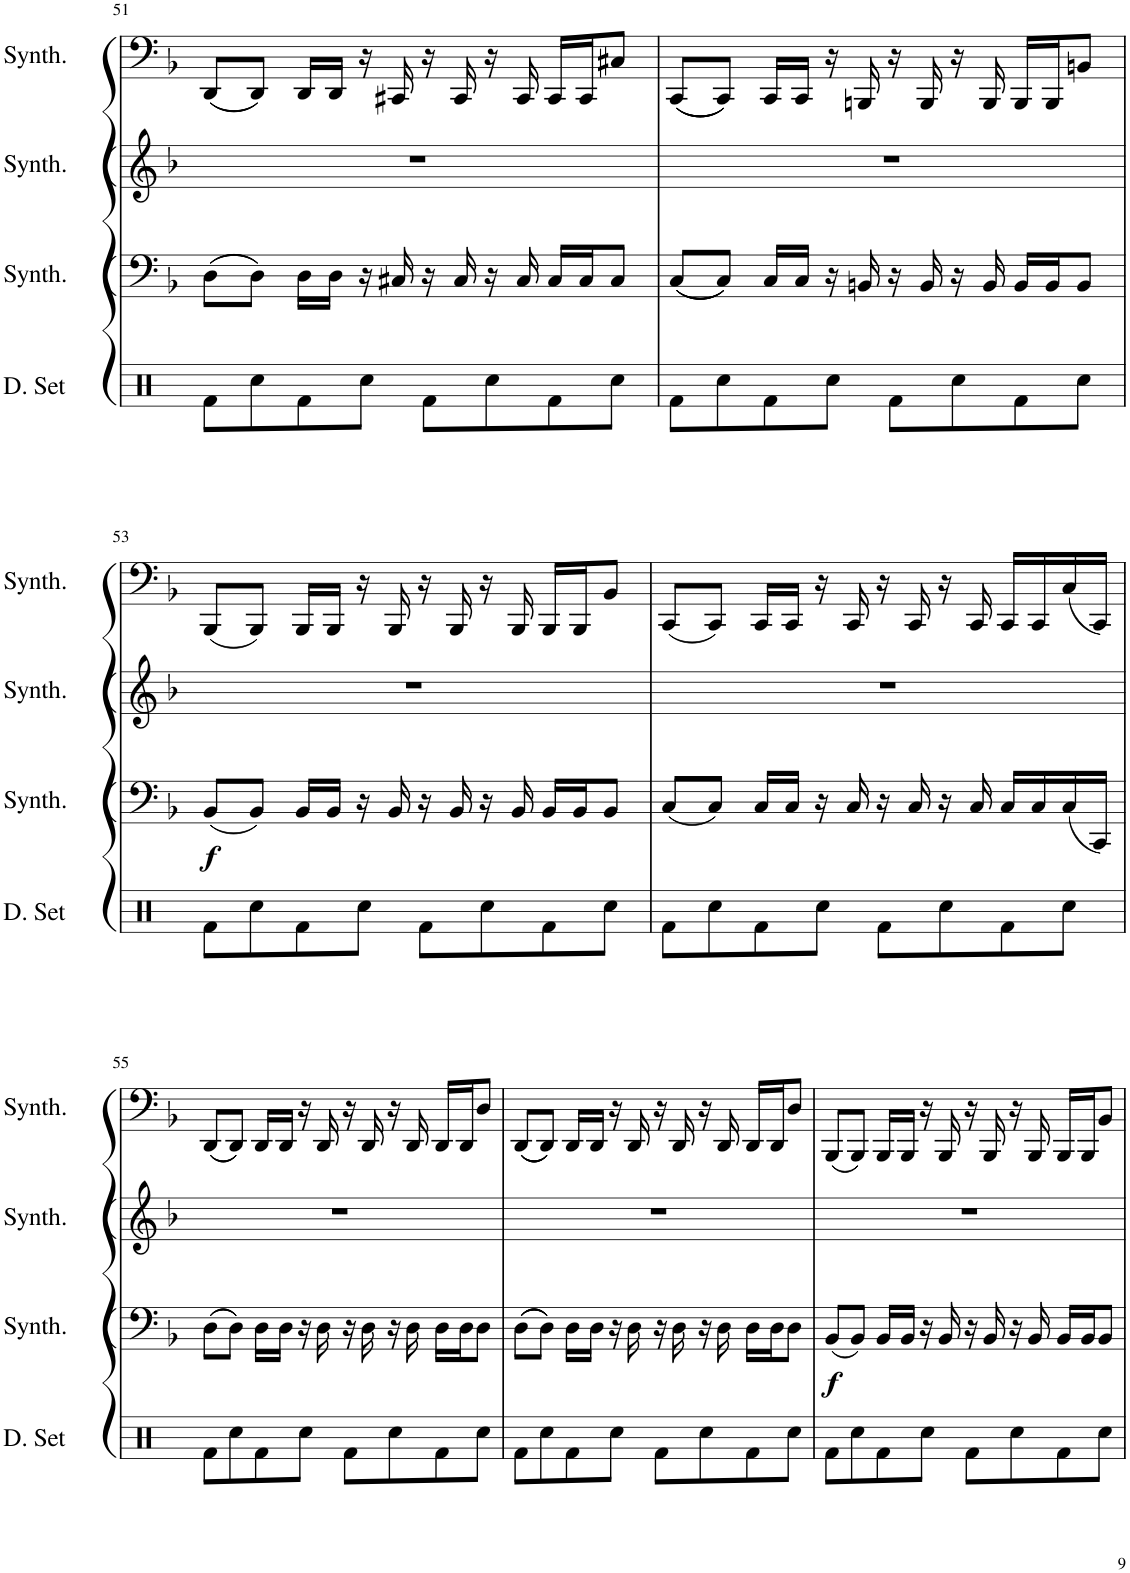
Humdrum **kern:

**kern	**kern	**dynam	**kern	**kern
*part4	*part3	*part3	*part2	*part1
*staff4	*staff3	*staff3	*staff2	*staff1
*I"Drumset	*I"Saw Synthesizer	*	*I"Square Synthesizer	*I"Square Synthesizer
*I'D. Set	*I'Synth.	*	*I'Synth.	*I'Synth.
!!LO:PB:g=z
*clefX	*clefF4	*	*clefG2	*clefF4
*k[]	*k[b-]	*	*k[b-]	*k[b-]
*M4/4	*M4/4	*	*M4/4	*M4/4
=51	=51	=51	=51	=51
8Rf\L	((8D\L	.	1r	((8DD/L
8Rcc\	8D\J))	.	.	8DD/J))
8Rf\	16D\LL	.	.	16DD/LL
.	16D\JJ	.	.	16DD/JJ
8Rcc\J	16r	.	.	16r
.	16C#X/	.	.	16CC#X/
8Rf\L	16r	.	.	16r
.	16C#/	.	.	16CC#/
8Rcc\	16r	.	.	16r
.	16C#/	.	.	16CC#/
8Rf\	16C#/LL	.	.	16CC#/LL
.	16C#/J	.	.	16CC#/J
8Rcc\J	8C#/J	.	.	8C#X/J
=52	=52	=52	=52	=52
8Rf\L	(((8C/L	.	1r	(((8CC/L
8Rcc\	8C/J)))	.	.	8CC/J)))
8Rf\	16C/LL	.	.	16CC/LL
.	16C/JJ	.	.	16CC/JJ
8Rcc\J	16r	.	.	16r
.	16BBn/	.	.	16BBBn/
8Rf\L	16r	.	.	16r
.	16BB/	.	.	16BBB/
8Rcc\	16r	.	.	16r
.	16BB/	.	.	16BBB/
8Rf\	16BB/LL	.	.	16BBB/LL
.	16BB/J	.	.	16BBB/J
8Rcc\J	8BB/J	.	.	8BBn/J
!!LO:LB:g=z
=53	=53	=53	=53	=53
!	!	!LO:DY:b	!	!
8Rf\L	(8BB-/L	f	1r	(8BBB-/L
8Rcc\	8BB-/J)	.	.	8BBB-/J)
8Rf\	16BB-/LL	.	.	16BBB-/LL
.	16BB-/JJ	.	.	16BBB-/JJ
8Rcc\J	16r	.	.	16r
.	16BB-/	.	.	16BBB-/
8Rf\L	16r	.	.	16r
.	16BB-/	.	.	16BBB-/
8Rcc\	16r	.	.	16r
.	16BB-/	.	.	16BBB-/
8Rf\	16BB-/LL	.	.	16BBB-/LL
.	16BB-/J	.	.	16BBB-/J
8Rcc\J	8BB-/J	.	.	8BB-/J
=54	=54	=54	=54	=54
8Rf\L	(8C/L	.	1r	(8CC/L
8Rcc\	8C/J)	.	.	8CC/J)
8Rf\	16C/LL	.	.	16CC/LL
.	16C/JJ	.	.	16CC/JJ
8Rcc\J	16r	.	.	16r
.	16C/	.	.	16CC/
8Rf\L	16r	.	.	16r
.	16C/	.	.	16CC/
8Rcc\	16r	.	.	16r
.	16C/	.	.	16CC/
8Rf\	16C/LL	.	.	16CC/LL
.	16C/	.	.	16CC/
8Rcc\J	(16C/	.	.	(16C/
.	16CC/JJ)	.	.	16CC/JJ)
!!LO:LB:g=z
=55	=55	=55	=55	=55
8Rf\L	((8D\L	.	1r	((8DD/L
8Rcc\	8D\J))	.	.	8DD/J))
8Rf\	16D\LL	.	.	16DD/LL
.	16D\JJ	.	.	16DD/JJ
8Rcc\J	16r	.	.	16r
.	16D\	.	.	16DD/
8Rf\L	16r	.	.	16r
.	16D\	.	.	16DD/
8Rcc\	16r	.	.	16r
.	16D\	.	.	16DD/
8Rf\	16D\LL	.	.	16DD/LL
.	16D\J	.	.	16DD/J
8Rcc\J	8D\J	.	.	8D/J
=56	=56	=56	=56	=56
8Rf\L	(((8D\L	.	1r	(((8DD/L
8Rcc\	8D\J)))	.	.	8DD/J)))
8Rf\	16D\LL	.	.	16DD/LL
.	16D\JJ	.	.	16DD/JJ
8Rcc\J	16r	.	.	16r
.	16D\	.	.	16DD/
8Rf\L	16r	.	.	16r
.	16D\	.	.	16DD/
8Rcc\	16r	.	.	16r
.	16D\	.	.	16DD/
8Rf\	16D\LL	.	.	16DD/LL
.	16D\J	.	.	16DD/J
8Rcc\J	8D\J	.	.	8D/J
=57	=57	=57	=57	=57
!	!	!LO:DY:b	!	!
8Rf\L	(8BB-/L	f	1r	(8BBB-/L
8Rcc\	8BB-/J)	.	.	8BBB-/J)
8Rf\	16BB-/LL	.	.	16BBB-/LL
.	16BB-/JJ	.	.	16BBB-/JJ
8Rcc\J	16r	.	.	16r
.	16BB-/	.	.	16BBB-/
8Rf\L	16r	.	.	16r
.	16BB-/	.	.	16BBB-/
8Rcc\	16r	.	.	16r
.	16BB-/	.	.	16BBB-/
8Rf\	16BB-/LL	.	.	16BBB-/LL
.	16BB-/J	.	.	16BBB-/J
8Rcc\J	8BB-/J	.	.	8BB-/J
=	=	=	=	=
*-	*-	*-	*-	*-
